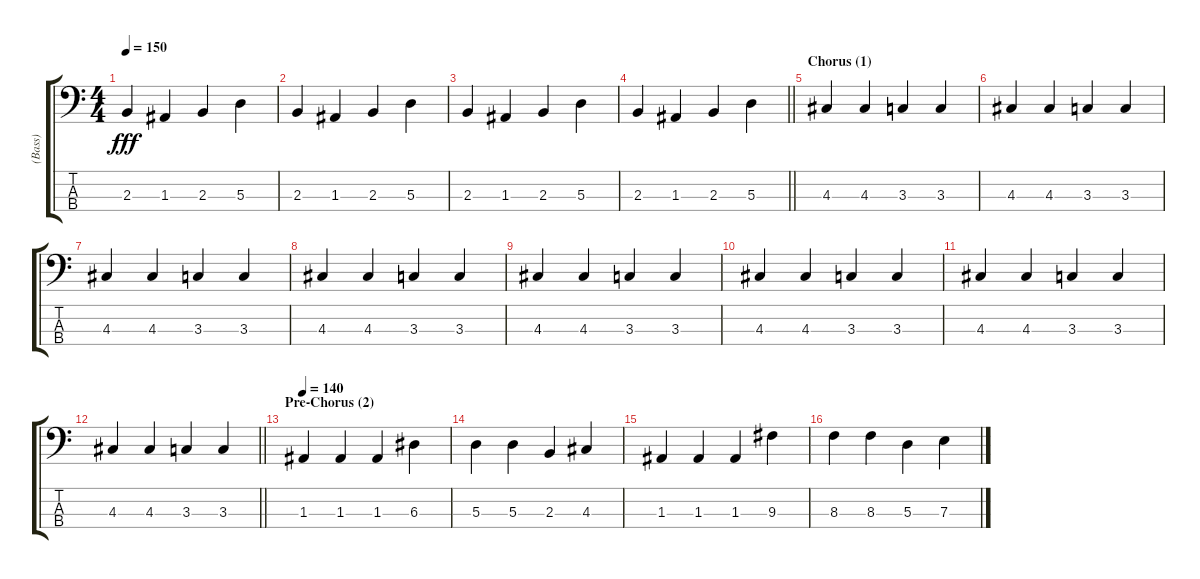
\track ("(Bass)" "(Bass)") {solo instrument distortionguitar}
\staff {score tabs}
\tuning (G2 D2 A1 E1) {hide}
\ts (4 4)
\tempo 150
\clef f4
\ks c
2.3.4{dy fff} 1.3.4 2.3.4 5.3.4 |
2.3.4 1.3.4 2.3.4 5.3.4 |
2.3.4 1.3.4 2.3.4 5.3.4 |
\barLineRight lightlight
2.3.4 1.3.4 2.3.4 5.3.4 |
\section ("" "Chorus (1)")
4.3.4 4.3.4 3.3.4 3.3.4 |
4.3.4 4.3.4 3.3.4 3.3.4 |
4.3.4 4.3.4 3.3.4 3.3.4 |
4.3.4 4.3.4 3.3.4 3.3.4 |
4.3.4 4.3.4 3.3.4 3.3.4 |
4.3.4 4.3.4 3.3.4 3.3.4 |
4.3.4 4.3.4 3.3.4 3.3.4 |
\barLineRight lightlight
4.3.4 4.3.4 3.3.4 3.3.4 |
\section ("" "Pre-Chorus (2)")
\tempo 140
1.3.4 1.3.4 1.3.4 6.3.4 |
5.3.4 5.3.4 2.3.4 4.3.4 |
1.3.4 1.3.4 1.3.4 9.3.4 |
8.3.4 8.3.4 5.3.4 7.3.4
